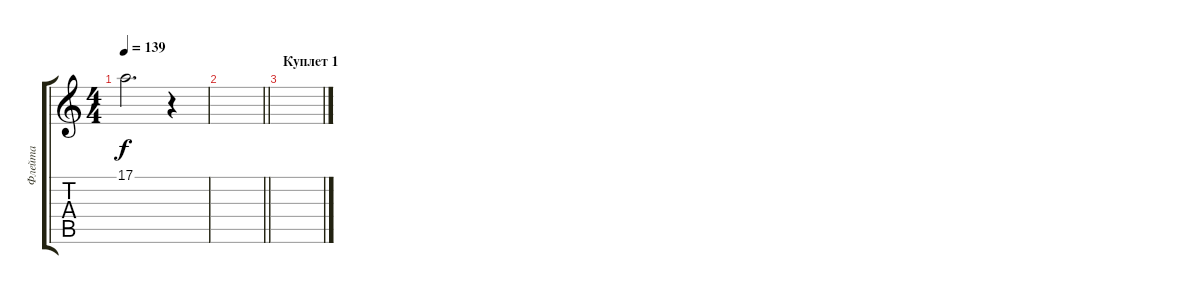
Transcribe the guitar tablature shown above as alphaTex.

\track ("Флейта" "Флейта") {instrument flute}
\staff {score tabs}
\tuning (E4 B3 G3 D3 A2 E2) {hide}
\ts (4 4)
\tempo 139
\clef g2
\ks c
17.1.2{d dy f} r.4 |
\barLineRight lightlight
|
\section ("" "Куплет 1")
